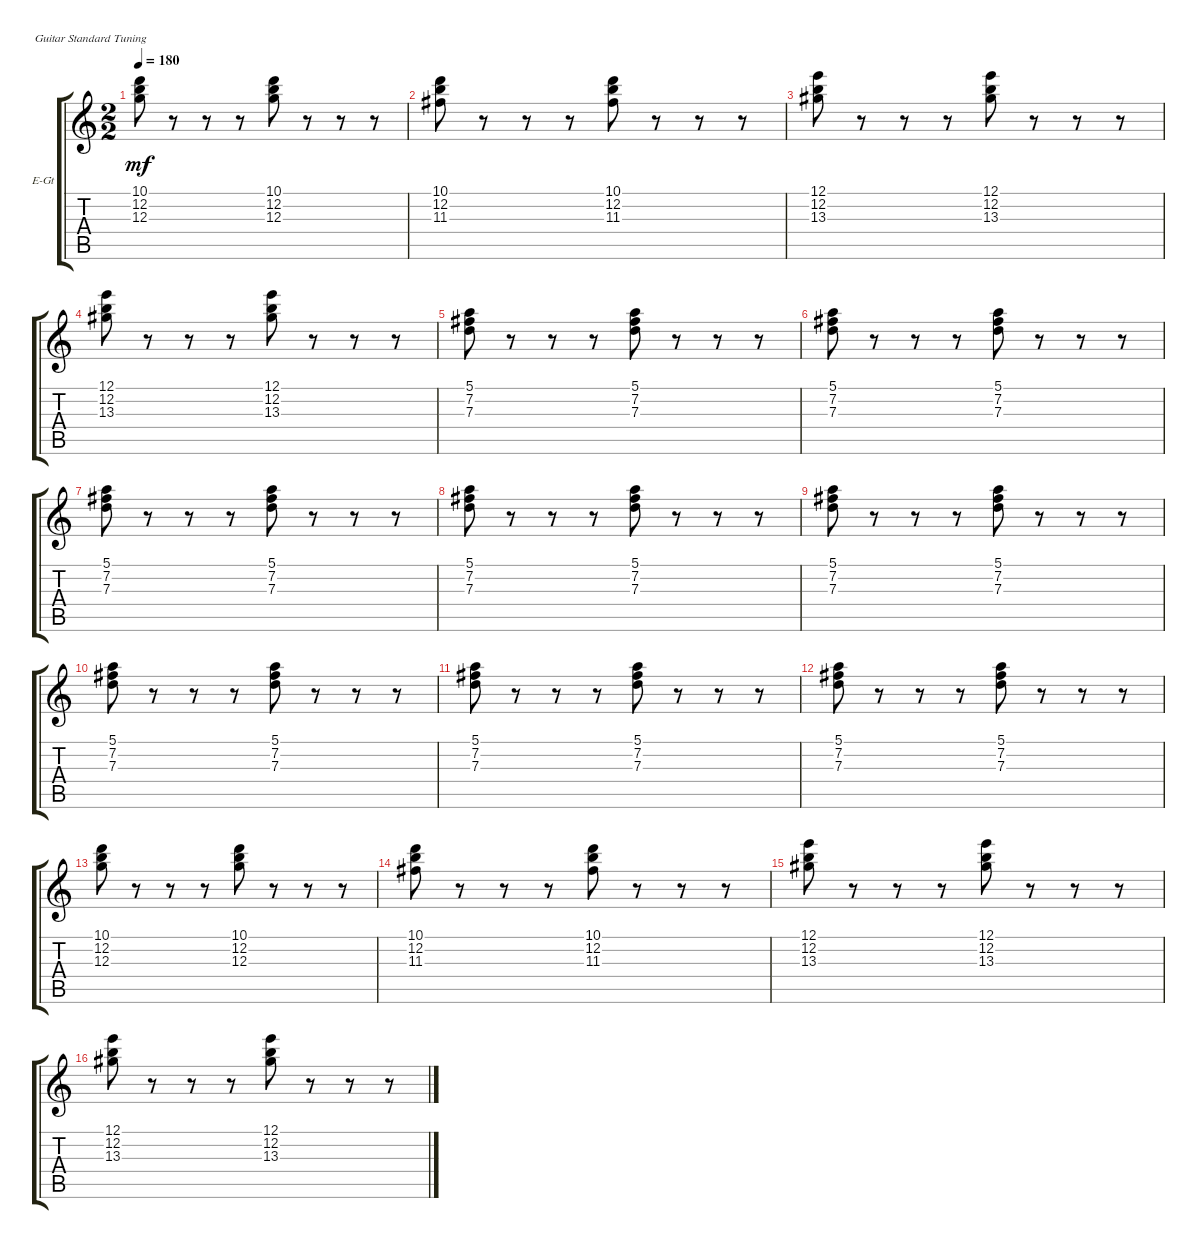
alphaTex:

\defaultSystemsLayout 4
\bracketExtendMode groupsimilarinstruments
\firstSystemTrackNameOrientation horizontal
\otherSystemsTrackNameOrientation horizontal
\track ("Electric Guitar" "E-Gt") {instrument electricguitarclean}
\staff {score tabs}
\tuning (E4 B3 G3 D3 A2 E2)
\ts (2 2)
\tempo 180
\clef g2
\ks c
(10.1 12.3 12.2).8{dy mf} r.8 r.8 r.8 (10.1 12.2 12.3).8 r.8 r.8 r.8 |
(10.1 12.2 11.3).8 r.8 r.8 r.8 (10.1 12.2 11.3).8 r.8 r.8 r.8 |
(12.1 12.2 13.3).8 r.8 r.8 r.8 (12.1 12.2 13.3).8 r.8 r.8 r.8 |
(12.1 12.2 13.3).8 r.8 r.8 r.8 (12.1 12.2 13.3).8 r.8 r.8 r.8 |
(5.1 7.2 7.3).8 r.8 r.8 r.8 (5.1 7.2 7.3).8 r.8 r.8 r.8 |
(5.1 7.2 7.3).8 r.8 r.8 r.8 (5.1 7.2 7.3).8 r.8 r.8 r.8 |
(5.1 7.2 7.3).8 r.8 r.8 r.8 (5.1 7.2 7.3).8 r.8 r.8 r.8 |
(5.1 7.2 7.3).8 r.8 r.8 r.8 (5.1 7.2 7.3).8 r.8 r.8 r.8 |
(5.1 7.2 7.3).8 r.8 r.8 r.8 (5.1 7.2 7.3).8 r.8 r.8 r.8 |
(5.1 7.2 7.3).8 r.8 r.8 r.8 (5.1 7.2 7.3).8 r.8 r.8 r.8 |
(5.1 7.2 7.3).8 r.8 r.8 r.8 (5.1 7.2 7.3).8 r.8 r.8 r.8 |
(5.1 7.2 7.3).8 r.8 r.8 r.8 (5.1 7.2 7.3).8 r.8 r.8 r.8 |
(10.1 12.2 12.3).8 r.8 r.8 r.8 (10.1 12.2 12.3).8 r.8 r.8 r.8 |
(10.1 12.2 11.3).8 r.8 r.8 r.8 (10.1 12.2 11.3).8 r.8 r.8 r.8 |
(12.1 12.2 13.3).8 r.8 r.8 r.8 (12.1 12.2 13.3).8 r.8 r.8 r.8 |
(12.1 12.2 13.3).8 r.8 r.8 r.8 (12.1 12.2 13.3).8 r.8 r.8 r.8
